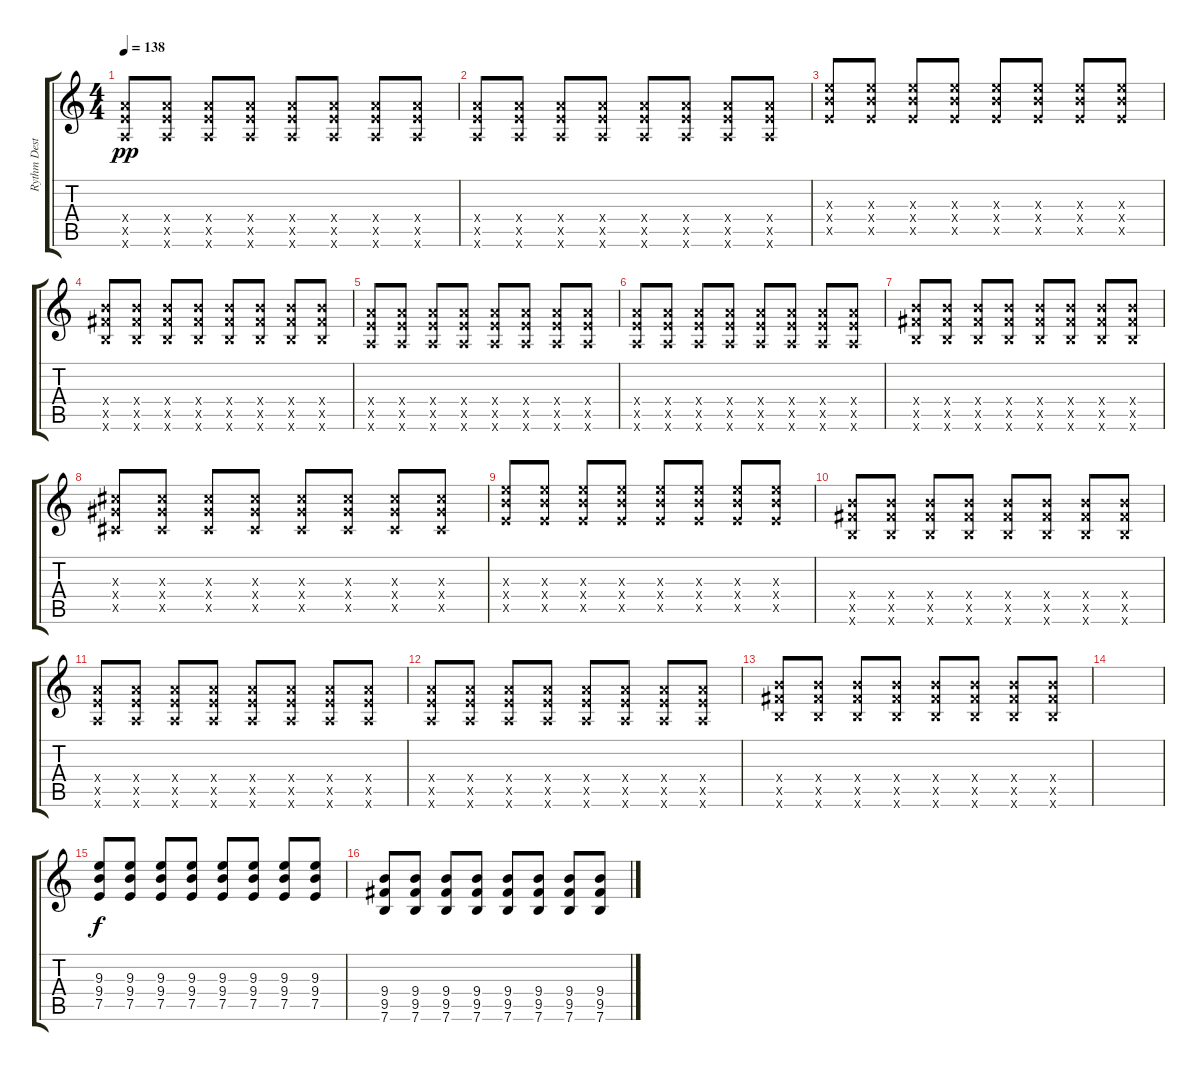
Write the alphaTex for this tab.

\track ("Rythm Desto" "Rythm Dest") {instrument distortionguitar}
\staff {score tabs}
\tuning (E4 B3 G3 D3 A2 E2) {hide}
\ts (4 4)
\tempo 138
\clef g2
\ks c
(7.4{x} 7.5{x} 5.6{x}).8{dy pp} (7.4{x} 7.5{x} 5.6{x}).8 (7.4{x} 7.5{x} 5.6{x}).8 (7.4{x} 7.5{x} 5.6{x}).8 (7.4{x} 7.5{x} 5.6{x}).8 (7.4{x} 7.5{x} 5.6{x}).8 (7.4{x} 7.5{x} 5.6{x}).8 (7.4{x} 7.5{x} 5.6{x}).8 |
(7.4{x} 7.5{x} 5.6{x}).8 (7.4{x} 7.5{x} 5.6{x}).8 (7.4{x} 7.5{x} 5.6{x}).8 (7.4{x} 7.5{x} 5.6{x}).8 (7.4{x} 7.5{x} 5.6{x}).8 (7.4{x} 7.5{x} 5.6{x}).8 (7.4{x} 7.5{x} 5.6{x}).8 (7.4{x} 7.5{x} 5.6{x}).8 |
(9.3{x} 9.4{x} 7.5{x}).8 (9.3{x} 9.4{x} 7.5{x}).8 (9.3{x} 9.4{x} 7.5{x}).8 (9.3{x} 9.4{x} 7.5{x}).8 (9.3{x} 9.4{x} 7.5{x}).8 (9.3{x} 9.4{x} 7.5{x}).8 (9.3{x} 9.4{x} 7.5{x}).8 (9.3{x} 9.4{x} 7.5{x}).8 |
(9.4{x} 9.5{x} 7.6{x}).8 (9.4{x} 9.5{x} 7.6{x}).8 (9.4{x} 9.5{x} 7.6{x}).8 (9.4{x} 9.5{x} 7.6{x}).8 (9.4{x} 9.5{x} 7.6{x}).8 (9.4{x} 9.5{x} 7.6{x}).8 (9.4{x} 9.5{x} 7.6{x}).8 (9.4{x} 9.5{x} 7.6{x}).8 |
(7.4{x} 7.5{x} 5.6{x}).8 (7.4{x} 7.5{x} 5.6{x}).8 (7.4{x} 7.5{x} 5.6{x}).8 (7.4{x} 7.5{x} 5.6{x}).8 (7.4{x} 7.5{x} 5.6{x}).8 (7.4{x} 7.5{x} 5.6{x}).8 (7.4{x} 7.5{x} 5.6{x}).8 (7.4{x} 7.5{x} 5.6{x}).8 |
(7.4{x} 7.5{x} 5.6{x}).8 (7.4{x} 7.5{x} 5.6{x}).8 (7.4{x} 7.5{x} 5.6{x}).8 (7.4{x} 7.5{x} 5.6{x}).8 (7.4{x} 7.5{x} 5.6{x}).8 (7.4{x} 7.5{x} 5.6{x}).8 (7.4{x} 7.5{x} 5.6{x}).8 (7.4{x} 7.5{x} 5.6{x}).8 |
(9.4{x} 9.5{x} 7.6{x}).8 (9.4{x} 9.5{x} 7.6{x}).8 (9.4{x} 9.5{x} 7.6{x}).8 (9.4{x} 9.5{x} 7.6{x}).8 (9.4{x} 9.5{x} 7.6{x}).8 (9.4{x} 9.5{x} 7.6{x}).8 (9.4{x} 9.5{x} 7.6{x}).8 (9.4{x} 9.5{x} 7.6{x}).8 |
(6.3{x} 6.4{x} 4.5{x}).8 (6.3{x} 6.4{x} 4.5{x}).8 (6.3{x} 6.4{x} 4.5{x}).8 (6.3{x} 6.4{x} 4.5{x}).8 (6.3{x} 6.4{x} 4.5{x}).8 (6.3{x} 6.4{x} 4.5{x}).8 (6.3{x} 6.4{x} 4.5{x}).8 (6.3{x} 6.4{x} 4.5{x}).8 |
(9.3{x} 9.4{x} 7.5{x}).8 (9.3{x} 9.4{x} 7.5{x}).8 (9.3{x} 9.4{x} 7.5{x}).8 (9.3{x} 9.4{x} 7.5{x}).8 (9.3{x} 9.4{x} 7.5{x}).8 (9.3{x} 9.4{x} 7.5{x}).8 (9.3{x} 9.4{x} 7.5{x}).8 (9.3{x} 9.4{x} 7.5{x}).8 |
(9.4{x} 9.5{x} 7.6{x}).8 (9.4{x} 9.5{x} 7.6{x}).8 (9.4{x} 9.5{x} 7.6{x}).8 (9.4{x} 9.5{x} 7.6{x}).8 (9.4{x} 9.5{x} 7.6{x}).8 (9.4{x} 9.5{x} 7.6{x}).8 (9.4{x} 9.5{x} 7.6{x}).8 (9.4{x} 9.5{x} 7.6{x}).8 |
(7.4{x} 7.5{x} 5.6{x}).8 (7.4{x} 7.5{x} 5.6{x}).8 (7.4{x} 7.5{x} 5.6{x}).8 (7.4{x} 7.5{x} 5.6{x}).8 (7.4{x} 7.5{x} 5.6{x}).8 (7.4{x} 7.5{x} 5.6{x}).8 (7.4{x} 7.5{x} 5.6{x}).8 (7.4{x} 7.5{x} 5.6{x}).8 |
(7.4{x} 7.5{x} 5.6{x}).8 (7.4{x} 7.5{x} 5.6{x}).8 (7.4{x} 7.5{x} 5.6{x}).8 (7.4{x} 7.5{x} 5.6{x}).8 (7.4{x} 7.5{x} 5.6{x}).8 (7.4{x} 7.5{x} 5.6{x}).8 (7.4{x} 7.5{x} 5.6{x}).8 (7.4{x} 7.5{x} 5.6{x}).8 |
(9.4{x} 9.5{x} 7.6{x}).8 (9.4{x} 9.5{x} 7.6{x}).8 (9.4{x} 9.5{x} 7.6{x}).8 (9.4{x} 9.5{x} 7.6{x}).8 (9.4{x} 9.5{x} 7.6{x}).8 (9.4{x} 9.5{x} 7.6{x}).8 (9.4{x} 9.5{x} 7.6{x}).8 (9.4{x} 9.5{x} 7.6{x}).8 |
|
(9.3 9.4 7.5).8{dy f} (9.3 9.4 7.5).8 (9.3 9.4 7.5).8 (9.3 9.4 7.5).8 (9.3 9.4 7.5).8 (9.3 9.4 7.5).8 (9.3 9.4 7.5).8 (9.3 9.4 7.5).8 |
(9.4 9.5 7.6).8 (9.4 9.5 7.6).8 (9.4 9.5 7.6).8 (9.4 9.5 7.6).8 (9.4 9.5 7.6).8 (9.4 9.5 7.6).8 (9.4 9.5 7.6).8 (9.4 9.5 7.6).8
